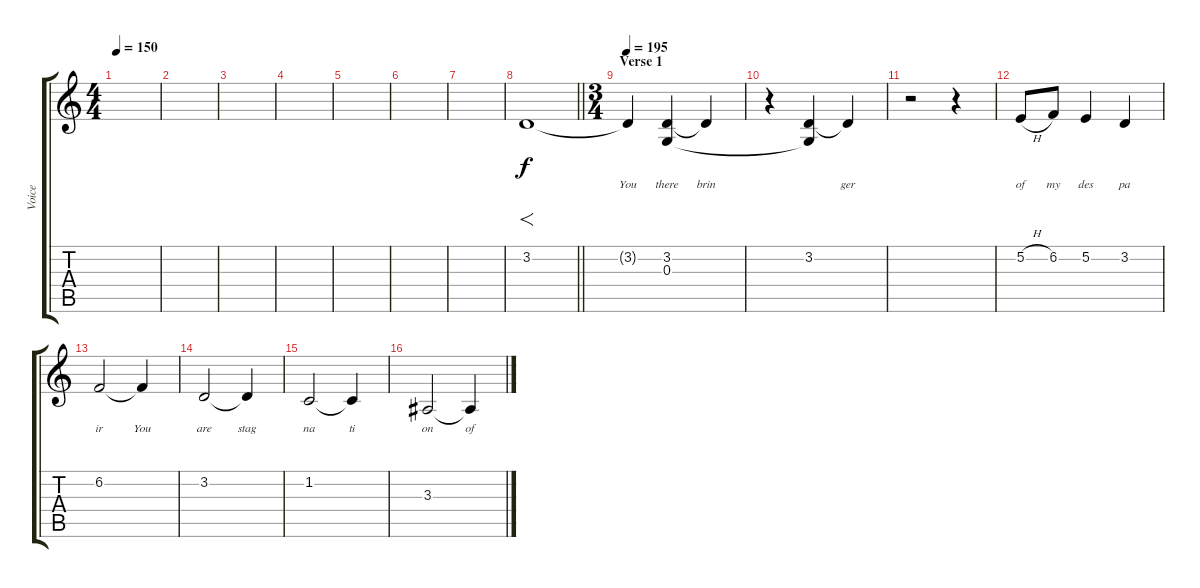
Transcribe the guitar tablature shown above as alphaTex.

\track ("Voice" "Voice") {instrument altosax}
\staff {score tabs}
\tuning (E4 B3 G3 D3 A2 E2) {hide}
\ts (4 4)
\tempo 150
\clef g2
\ks c
|
|
|
|
|
|
|
\barLineRight lightlight
3.2.1{f lyrics (0 "") lyrics (1 "") lyrics (2 "") lyrics (3 "") lyrics (4 "")} |
\ts (3 4)
\section ("" "Verse 1")
\tempo 195
3.2{t}.4{lyrics (0 "You") lyrics (1 "") lyrics (2 "") lyrics (3 "") lyrics (4 "") dy f volume 15} (3.2 0.3).4{lyrics (0 "there") lyrics (1 "") lyrics (2 "") lyrics (3 "") lyrics (4 "")} 3.2{t}.4{lyrics (0 "brin") lyrics (1 "") lyrics (2 "") lyrics (3 "") lyrics (4 "")} |
r.4 (3.2 0.3{t}).4{lyrics (0 "") lyrics (1 "") lyrics (2 "") lyrics (3 "") lyrics (4 "")} 3.2{t}.4{lyrics (0 "ger") lyrics (1 "") lyrics (2 "") lyrics (3 "") lyrics (4 "")} |
r.2 r.4 |
5.2{h}.8{lyrics (0 "of") lyrics (1 "") lyrics (2 "") lyrics (3 "") lyrics (4 "")} 6.2.8{lyrics (0 "my") lyrics (1 "") lyrics (2 "") lyrics (3 "") lyrics (4 "")} 5.2.4{lyrics (0 "des") lyrics (1 "") lyrics (2 "") lyrics (3 "") lyrics (4 "")} 3.2.4{lyrics (0 "pa") lyrics (1 "") lyrics (2 "") lyrics (3 "") lyrics (4 "")} |
6.2.2{lyrics (0 "ir") lyrics (1 "") lyrics (2 "") lyrics (3 "") lyrics (4 "")} 6.2{t}.4{lyrics (0 "You") lyrics (1 "") lyrics (2 "") lyrics (3 "") lyrics (4 "")} |
3.2.2{lyrics (0 "are") lyrics (1 "") lyrics (2 "") lyrics (3 "") lyrics (4 "")} 3.2{t}.4{lyrics (0 "stag") lyrics (1 "") lyrics (2 "") lyrics (3 "") lyrics (4 "")} |
1.2.2{lyrics (0 "na") lyrics (1 "") lyrics (2 "") lyrics (3 "") lyrics (4 "")} 1.2{t}.4{lyrics (0 "ti") lyrics (1 "") lyrics (2 "") lyrics (3 "") lyrics (4 "")} |
3.3.2{lyrics (0 "on") lyrics (1 "") lyrics (2 "") lyrics (3 "") lyrics (4 "")} 3.3{t}.4{lyrics (0 "of") lyrics (1 "") lyrics (2 "") lyrics (3 "") lyrics (4 "")}
